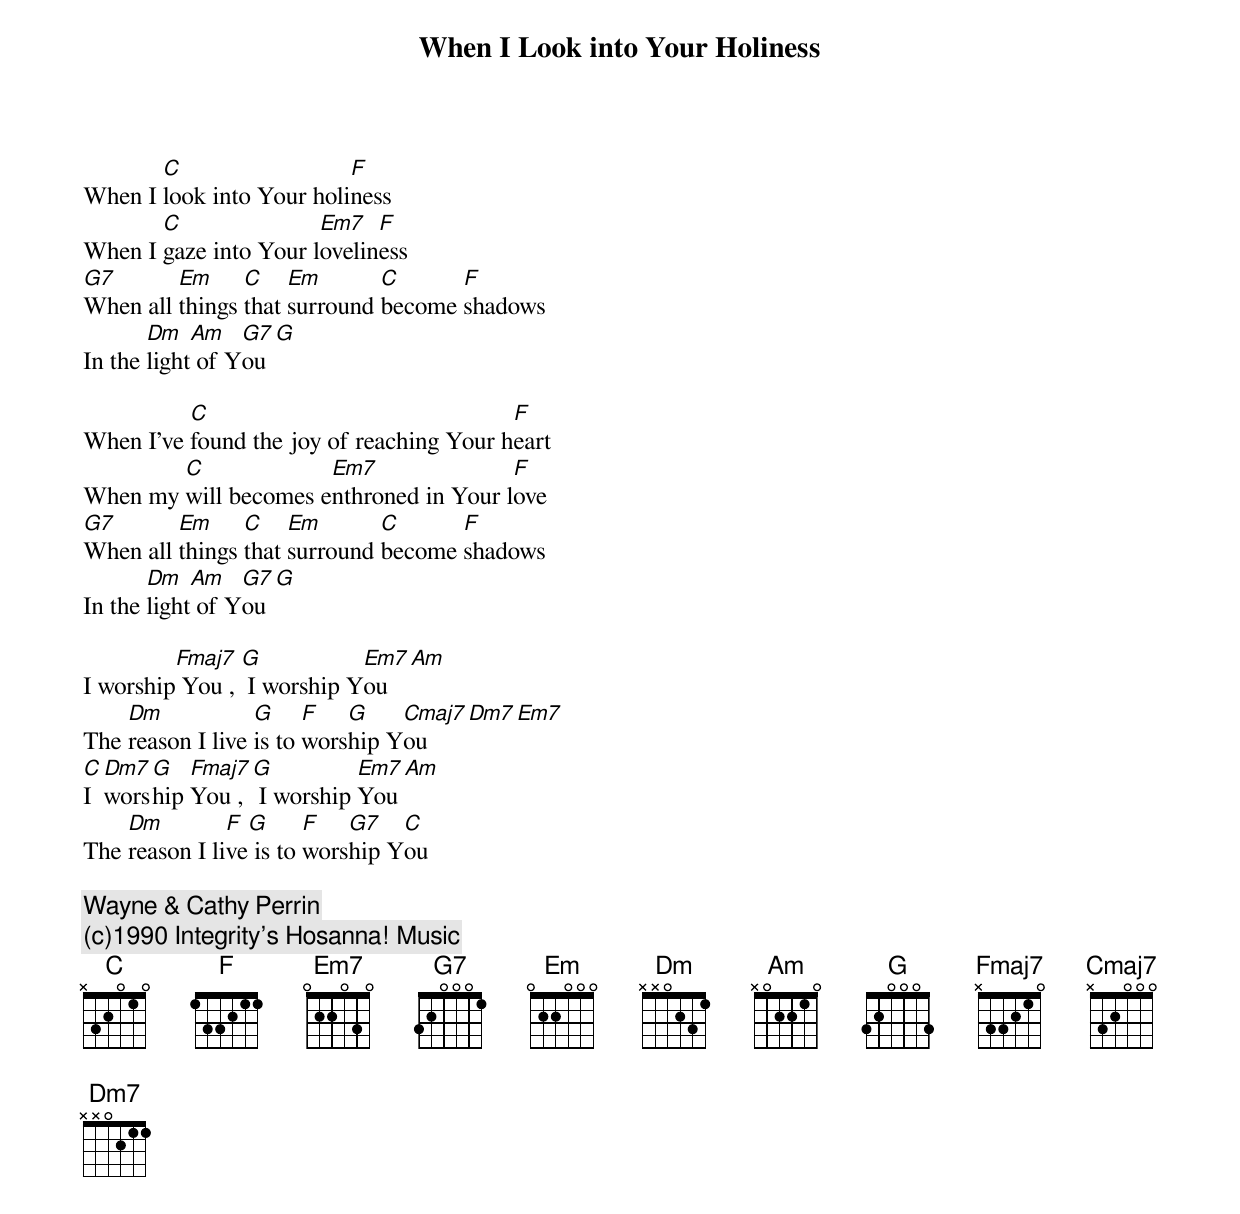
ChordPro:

{title:When I Look into Your Holiness}
When I [C]look into Your holi[F]ness
When I [C]gaze into Your l[Em7]ovelin[F]ess
[G7]When all [Em]things [C]that [Em]surround [C]become [F]shadows
In the [Dm]light[Am] of Y[G7]ou[G]

When I've [C]found the joy of reaching Your h[F]eart
When my [C]will becomes e[Em7]nthroned in Your l[F]ove
[G7]When all [Em]things [C]that [Em]surround [C]become [F]shadows
In the [Dm]light[Am] of Y[G7]ou[G]

I worship[Fmaj7] You , [G] I worship Y[Em7]ou[Am]
The [Dm]reason I live [G]is to [F]wors[G]hip Y[Cmaj7]ou[Dm7][Em7]
[C]I [Dm7]wors[G]hip [Fmaj7]You , [G] I worship [Em7]You[Am]
The [Dm]reason I li[F]ve[G] is to [F]wors[G7]hip Y[C]ou

{c:Wayne & Cathy Perrin}
{c:(c)1990 Integrity's Hosanna! Music}
